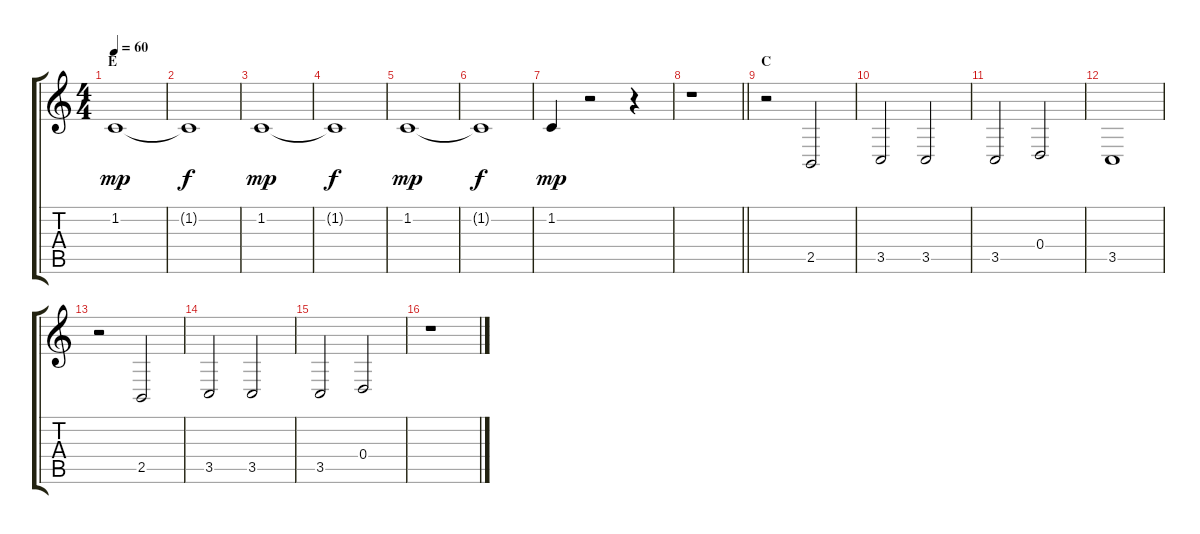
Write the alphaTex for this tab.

\track "" {instrument viola}
\staff {score tabs}
\tuning (E4 B3 G3 D3 A2 E2) {hide}
\ts (4 4)
\section ("" "E")
\tempo 60
\clef g2
\ks c
1.2.1{dy mp} |
1.2{t}.1{dy f} |
1.2.1{dy mp} |
1.2{t}.1{dy f} |
1.2.1{dy mp} |
1.2{t}.1{dy f} |
1.2.4{dy mp} r.2 r.4 |
\barLineRight lightlight
r.1 |
\section ("" "C")
r.2 2.5.2 |
3.5.2 3.5.2 |
3.5.2 0.4.2 |
3.5.1 |
r.2 2.5.2 |
3.5.2 3.5.2 |
3.5.2 0.4.2 |
r.1
